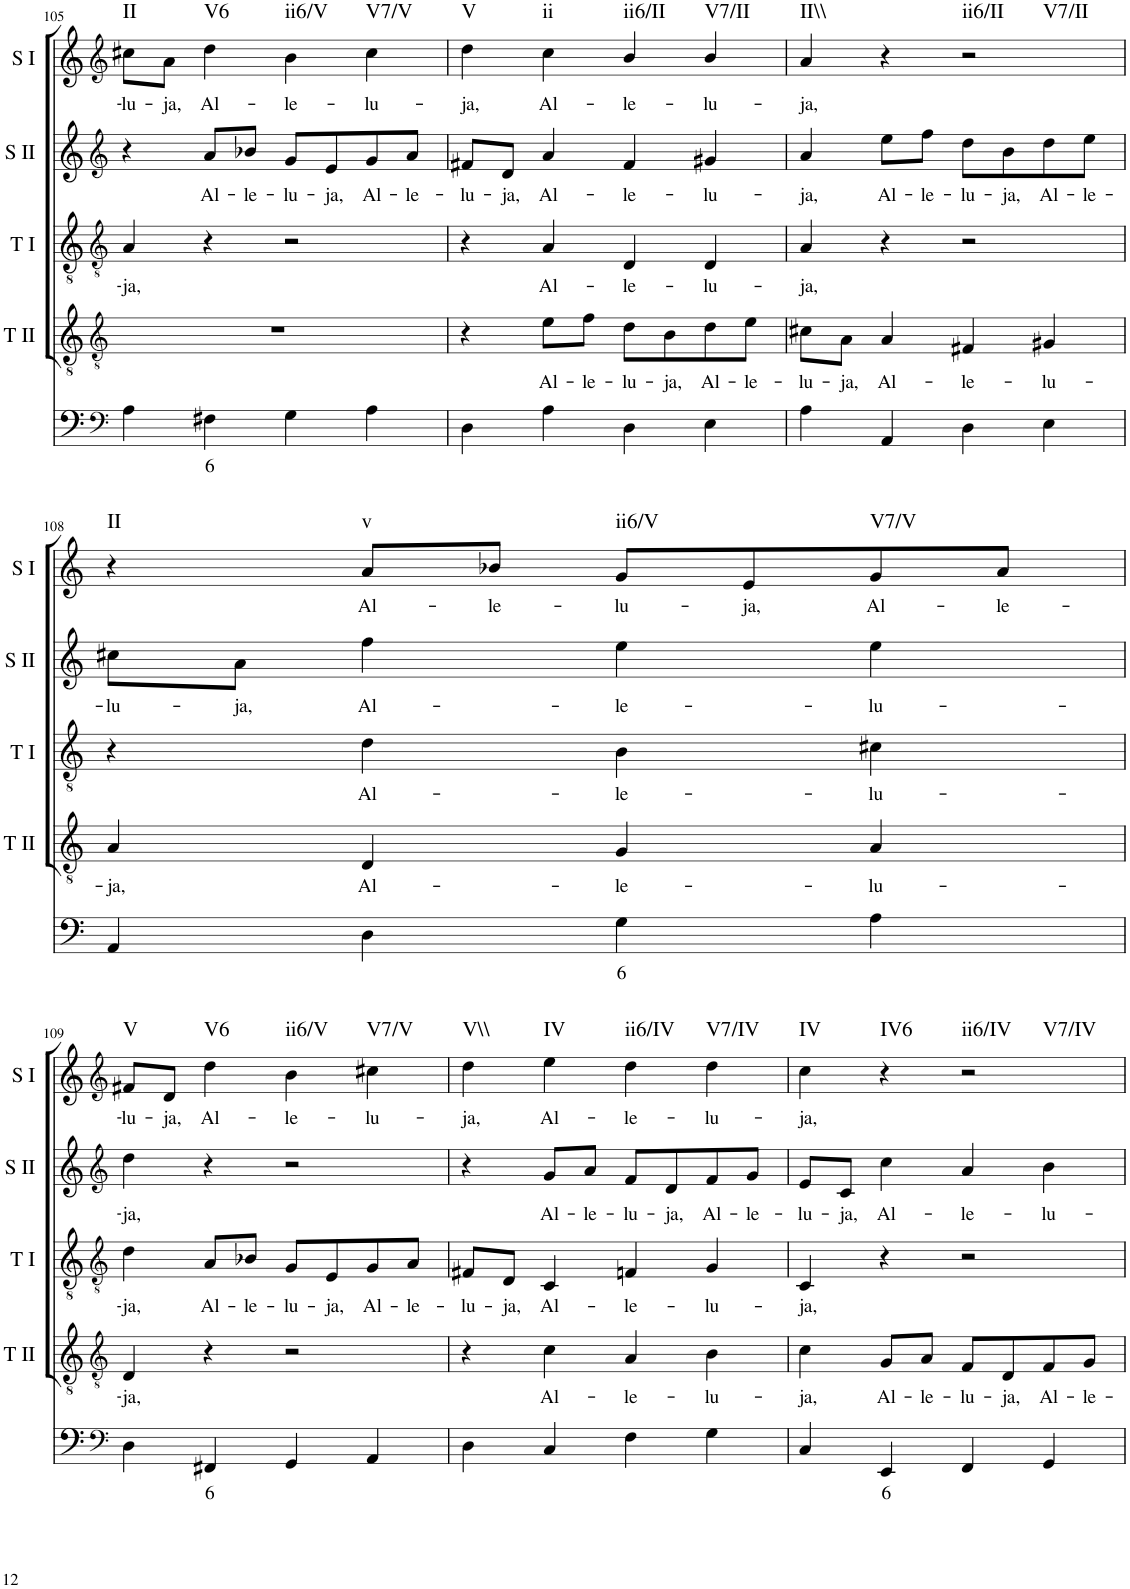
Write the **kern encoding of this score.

**kern	**text	**kern	**text	**kern	**text	**kern	**text	**kern	**text	**harte
*part5	*part5	*part4	*part4	*part3	*part3	*part2	*part2	*part1	*part1	*part1
*staff5	*staff5	*staff4	*staff4	*staff3	*staff3	*staff2	*staff2	*staff1	*staff1	*
*I"Continuo	*	*I"Tenor II	*	*I"Tenor I	*	*I"Soprano II	*	*I"Soprano I	*	*
*	*	*I'T II	*	*I'T I	*	*I'S II	*	*I'S I	*	*
!!LO:PB:g=z
*clefF4	*	*clefGv2	*	*clefGv2	*	*clefG2	*	*clefG2	*	*
*k[]	*	*k[]	*	*k[]	*	*k[]	*	*k[]	*	*
*	*	*	*	*M4/4	*	*M4/4	*	*M4/4	*	*
=105	=105	=105	=105	=105	=105	=105	=105	=105	=105	=105
!	!	!	!	!	!LO:LY:b	!	!	!	!LO:LY:b	!LO:H:kt=II
4A\	.	1r	.	4A/	ja,	4r	.	8cc#X\L	lu-	N
!	!	!	!	!	!	!	!	!	!LO:LY:b	!
.	.	.	.	.	.	.	.	8a\J	ja,	.
!	!LO:LY:b	!	!	!	!	!	!LO:LY:b	!	!LO:LY:b	!LO:H:kt=V6
4F#X\	6	.	.	4r	.	8a/L	Al-	4dd\	Al-	N
!	!	!	!	!	!	!	!LO:LY:b	!	!	!
.	.	.	.	.	.	8b-X/J	le-	.	.	.
!	!	!	!	!	!	!	!LO:LY:b	!	!LO:LY:b	!LO:H:kt=ii6/V
4G\	.	.	.	2r	.	8g/L	lu-	4b\	le-	N
!	!	!	!	!	!	!	!LO:LY:b	!	!	!
.	.	.	.	.	.	8e/	ja,	.	.	.
!	!	!	!	!	!	!	!LO:LY:b	!	!LO:LY:b	!LO:H:kt=V7/V
4A\	.	.	.	.	.	8g/	Al-	4cc#\	lu-	N
!	!	!	!	!	!	!	!LO:LY:b	!	!	!
.	.	.	.	.	.	8a/J	le-	.	.	.
=106	=106	=106	=106	=106	=106	=106	=106	=106	=106	=106
!	!	!	!	!	!	!	!LO:LY:b	!	!LO:LY:b	!LO:H:kt=V
4D\	.	4r	.	4r	.	8f#X/L	lu-	4dd\	ja,	N
!	!	!	!	!	!	!	!LO:LY:b	!	!	!
.	.	.	.	.	.	8d/J	ja,	.	.	.
!	!	!	!LO:LY:b	!	!LO:LY:b	!	!LO:LY:b	!	!LO:LY:b	!LO:H:kt=ii
4A\	.	8e\L	Al-	4A/	Al-	4a/	Al-	4cc\	Al-	N
!	!	!	!LO:LY:b	!	!	!	!	!	!	!
.	.	8f\J	le-	.	.	.	.	.	.	.
!	!	!	!LO:LY:b	!	!LO:LY:b	!	!LO:LY:b	!	!LO:LY:b	!LO:H:kt=ii6/II
4D\	.	8d\L	lu-	4D/	le-	4f#/	le-	4b/	le-	N
!	!	!	!LO:LY:b	!	!	!	!	!	!	!
.	.	8B\	ja,	.	.	.	.	.	.	.
!	!	!	!LO:LY:b	!	!LO:LY:b	!	!LO:LY:b	!	!LO:LY:b	!LO:H:kt=V7/II
4E\	.	8d\	Al-	4D/	lu-	4g#X/	lu-	4b/	lu-	N
!	!	!	!LO:LY:b	!	!	!	!	!	!	!
.	.	8e\J	le-	.	.	.	.	.	.	.
=107	=107	=107	=107	=107	=107	=107	=107	=107	=107	=107
!	!	!	!LO:LY:b	!	!LO:LY:b	!	!LO:LY:b	!	!LO:LY:b	!LO:H:kt=II\\
4A\	.	8c#X\L	lu-	4A/	ja,	4a/	ja,	4a/	ja,	N
!	!	!	!LO:LY:b	!	!	!	!	!	!	!
.	.	8A\J	ja,	.	.	.	.	.	.	.
!	!	!	!LO:LY:b	!	!	!	!LO:LY:b	!	!	!
4AA/	.	4A/	Al-	4r	.	8ee\L	Al-	4r	.	.
!	!	!	!	!	!	!	!LO:LY:b	!	!	!
.	.	.	.	.	.	8ff\J	le-	.	.	.
!	!	!	!LO:LY:b	!	!	!	!LO:LY:b	!	!	!LO:H:n=1:kt=ii6/II
!	!	!	!	!	!	!	!	!	!	!LO:H:n=2:kt=V7/II
4D\	.	4F#X/	le-	2r	.	8dd\L	lu-	2r	.	N N
!	!	!	!	!	!	!	!LO:LY:b	!	!	!
.	.	.	.	.	.	8b\	ja,	.	.	.
!	!	!	!LO:LY:b	!	!	!	!LO:LY:b	!	!	!
4E\	.	4G#X/	lu-	.	.	8dd\	Al-	.	.	.
!	!	!	!	!	!	!	!LO:LY:b	!	!	!
.	.	.	.	.	.	8ee\J	le-	.	.	.
!!LO:LB:g=z
=108	=108	=108	=108	=108	=108	=108	=108	=108	=108	=108
!	!	!	!LO:LY:b	!	!	!	!LO:LY:b	!	!	!LO:H:kt=II
4AA/	.	4A/	ja,	4r	.	8cc#X\L	lu-	4r	.	N
!	!	!	!	!	!	!	!LO:LY:b	!	!	!
.	.	.	.	.	.	8a\J	ja,	.	.	.
!	!	!	!LO:LY:b	!	!LO:LY:b	!	!LO:LY:b	!	!LO:LY:b	!LO:H:kt=v
4D\	.	4D/	Al-	4d\	Al-	4ff\	Al-	8a/L	Al-	N
!	!	!	!	!	!	!	!	!	!LO:LY:b	!
.	.	.	.	.	.	.	.	8b-X/J	le-	.
!	!LO:LY:b	!	!LO:LY:b	!	!LO:LY:b	!	!LO:LY:b	!	!LO:LY:b	!LO:H:kt=ii6/V
4G\	6	4G/	le-	4B\	le-	4ee\	le-	8g/L	lu-	N
!	!	!	!	!	!	!	!	!	!LO:LY:b	!
.	.	.	.	.	.	.	.	8e/	ja,	.
!	!	!	!LO:LY:b	!	!LO:LY:b	!	!LO:LY:b	!	!LO:LY:b	!LO:H:kt=V7/V
4A\	.	4A/	lu-	4c#X\	lu-	4ee\	lu-	8g/	Al-	N
!	!	!	!	!	!	!	!	!	!LO:LY:b	!
.	.	.	.	.	.	.	.	8a/J	le-	.
!!LO:LB:g=z
=109	=109	=109	=109	=109	=109	=109	=109	=109	=109	=109
*clefF4	*	*clefGv2	*	*clefGv2	*	*clefG2	*	*clefG2	*	*
!	!	!	!LO:LY:b	!	!LO:LY:b	!	!LO:LY:b	!	!LO:LY:b	!LO:H:kt=V
4D\	.	4D/	ja,	4d\	ja,	4dd\	ja,	8f#X/L	lu-	N
!	!	!	!	!	!	!	!	!	!LO:LY:b	!
.	.	.	.	.	.	.	.	8d/J	ja,	.
!	!LO:LY:b	!	!	!	!LO:LY:b	!	!	!	!LO:LY:b	!LO:H:kt=V6
4FF#X/	6	4r	.	8A/L	Al-	4r	.	4dd\	Al-	N
!	!	!	!	!	!LO:LY:b	!	!	!	!	!
.	.	.	.	8B-X/J	le-	.	.	.	.	.
!	!	!	!	!	!LO:LY:b	!	!	!	!LO:LY:b	!LO:H:kt=ii6/V
4GG/	.	2r	.	8G/L	lu-	2r	.	4b\	le-	N
!	!	!	!	!	!LO:LY:b	!	!	!	!	!
.	.	.	.	8E/	ja,	.	.	.	.	.
!	!	!	!	!	!LO:LY:b	!	!	!	!LO:LY:b	!LO:H:kt=V7/V
4AA/	.	.	.	8G/	Al-	.	.	4cc#X\	lu-	N
!	!	!	!	!	!LO:LY:b	!	!	!	!	!
.	.	.	.	8A/J	le-	.	.	.	.	.
=110	=110	=110	=110	=110	=110	=110	=110	=110	=110	=110
!	!	!	!	!	!LO:LY:b	!	!	!	!LO:LY:b	!LO:H:kt=V\\
4D\	.	4r	.	8F#X/L	lu-	4r	.	4dd\	ja,	N
!	!	!	!	!	!LO:LY:b	!	!	!	!	!
.	.	.	.	8D/J	ja,	.	.	.	.	.
!	!	!	!LO:LY:b	!	!LO:LY:b	!	!LO:LY:b	!	!LO:LY:b	!LO:H:kt=IV
4C/	.	4c\	Al-	4C/	Al-	8g/L	Al-	4ee\	Al-	N
!	!	!	!	!	!	!	!LO:LY:b	!	!	!
.	.	.	.	.	.	8a/J	le-	.	.	.
!	!	!	!LO:LY:b	!	!LO:LY:b	!	!LO:LY:b	!	!LO:LY:b	!LO:H:kt=ii6/IV
4F\	.	4A/	le-	4Fn/	le-	8f/L	lu-	4dd\	le-	N
!	!	!	!	!	!	!	!LO:LY:b	!	!	!
.	.	.	.	.	.	8d/	ja,	.	.	.
!	!	!	!LO:LY:b	!	!LO:LY:b	!	!LO:LY:b	!	!LO:LY:b	!LO:H:kt=V7/IV
4G\	.	4B\	lu-	4G/	lu-	8f/	Al-	4dd\	lu-	N
!	!	!	!	!	!	!	!LO:LY:b	!	!	!
.	.	.	.	.	.	8g/J	le-	.	.	.
=111	=111	=111	=111	=111	=111	=111	=111	=111	=111	=111
!	!	!	!LO:LY:b	!	!LO:LY:b	!	!LO:LY:b	!	!LO:LY:b	!LO:H:kt=IV
4C/	.	4c\	ja,	4C/	ja,	8e/L	lu-	4cc\	ja,	N
!	!	!	!	!	!	!	!LO:LY:b	!	!	!
.	.	.	.	.	.	8c/J	ja,	.	.	.
!	!LO:LY:b	!	!LO:LY:b	!	!	!	!LO:LY:b	!	!	!LO:H:kt=IV6
4EE/	6	8G/L	Al-	4r	.	4cc\	Al-	4r	.	N
!	!	!	!LO:LY:b	!	!	!	!	!	!	!
.	.	8A/J	le-	.	.	.	.	.	.	.
!	!	!	!LO:LY:b	!	!	!	!LO:LY:b	!	!	!LO:H:n=1:kt=ii6/IV
!	!	!	!	!	!	!	!	!	!	!LO:H:n=2:kt=V7/IV
4FF/	.	8F/L	lu-	2r	.	4a/	le-	2r	.	N N
!	!	!	!LO:LY:b	!	!	!	!	!	!	!
.	.	8D/	ja,	.	.	.	.	.	.	.
!	!	!	!LO:LY:b	!	!	!	!LO:LY:b	!	!	!
4GG/	.	8F/	Al-	.	.	4b\	lu-	.	.	.
!	!	!	!LO:LY:b	!	!	!	!	!	!	!
.	.	8G/J	le-	.	.	.	.	.	.	.
=	=	=	=	=	=	=	=	=	=	=
*-	*-	*-	*-	*-	*-	*-	*-	*-	*-	*-
